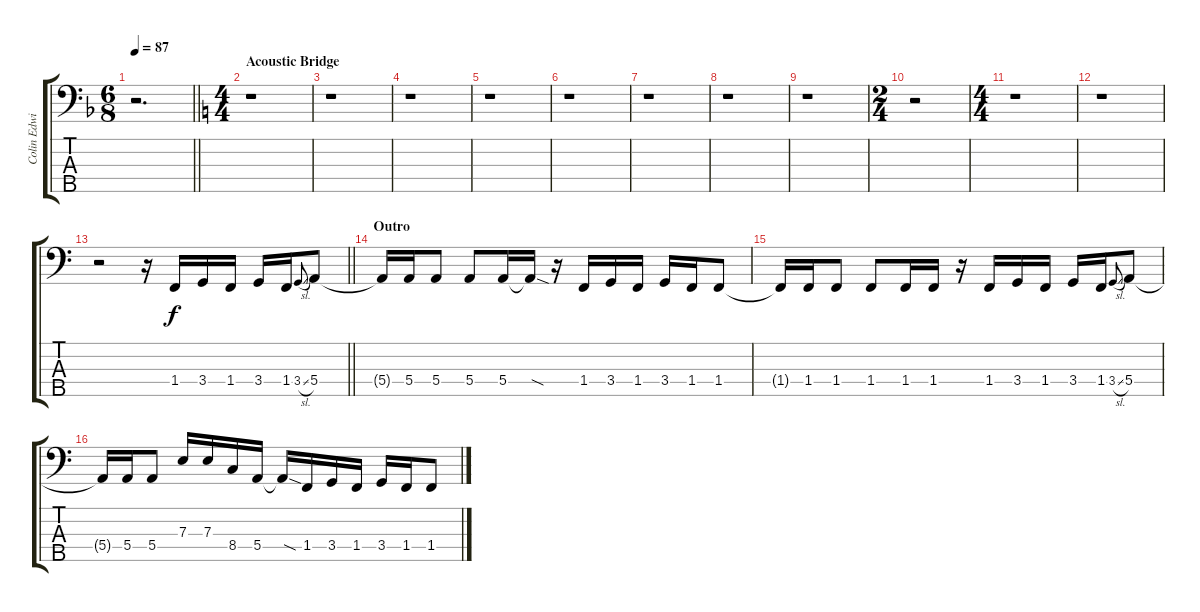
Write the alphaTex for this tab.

\track ("Colin Edwin Bass" "Colin Edwi") {instrument electricbassfinger}
\staff {score tabs}
\tuning (G2 D2 A1 E1 B0) {hide}
\ts (6 8)
\tempo 87
\clef f4
\barLineRight lightlight
\ks f
r.2{d dy f} |
\ts (4 4)
\section ("" "Acoustic Bridge")
\ks aminor
r.1 |
r.1 |
r.1 |
r.1 |
r.1 |
r.1 |
r.1 |
r.1 |
\ts (2 4)
r.2 |
\ts (4 4)
r.1 |
r.1 |
\barLineRight lightlight
r.2 r.16 1.4.16 3.4.16 1.4.16 3.4.16 1.4.16 3.4{sl}.8{gr onbeat} 5.4.8 |
\section ("" "Outro")
5.4{t}.16 5.4.16 5.4.8 5.4.8 5.4.16 5.4{sod t}.16 r.16 1.4.16 3.4.16 1.4.16 3.4.16 1.4.16 1.4.8 |
1.4{t}.16 1.4.16 1.4.8 1.4.8 1.4.16 1.4.16 r.16 1.4.16 3.4.16 1.4.16 3.4.16 1.4.16 3.4{sl}.8{gr onbeat} 5.4.8 |
5.4{t}.16 5.4.16 5.4.8 7.3.16 7.3.16 8.4.16 5.4.16 5.4{sod t}.16 1.4.16 3.4.16 1.4.16 3.4.16 1.4.16 1.4.8
